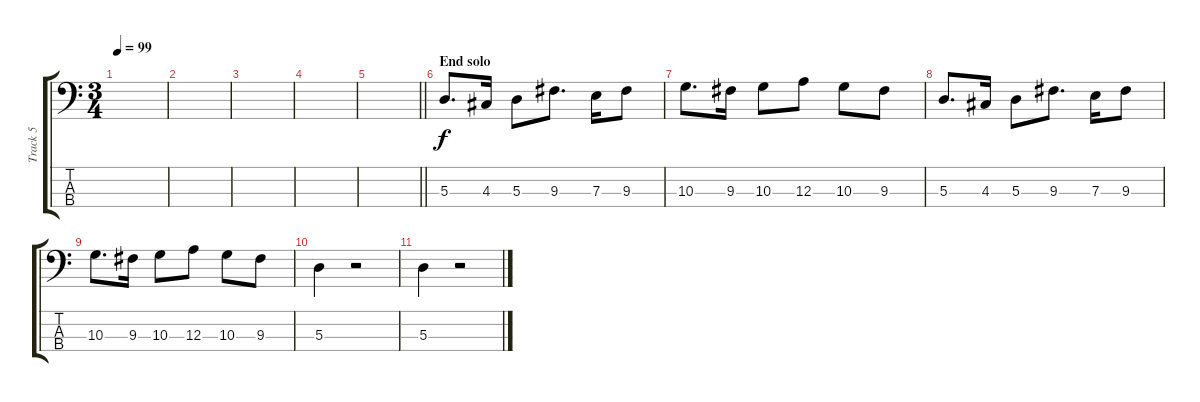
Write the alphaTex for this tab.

\track ("Track 5" "Track 5") {instrument electricbassfinger}
\staff {score tabs}
\tuning (G2 D2 A1 E1) {hide}
\ts (3 4)
\tempo 99
\clef f4
\ks c
|
|
|
|
\barLineRight lightlight
|
\section ("" "End solo")
5.3.8{d} 4.3.16 5.3.8 9.3.8{d} 7.3.16 9.3.8 |
10.3.8{d} 9.3.16 10.3.8 12.3.8 10.3.8 9.3.8 |
5.3.8{d} 4.3.16 5.3.8 9.3.8{d} 7.3.16 9.3.8 |
10.3.8{d} 9.3.16 10.3.8 12.3.8 10.3.8 9.3.8 |
5.3.4 r.2 |
5.3.4 r.2
